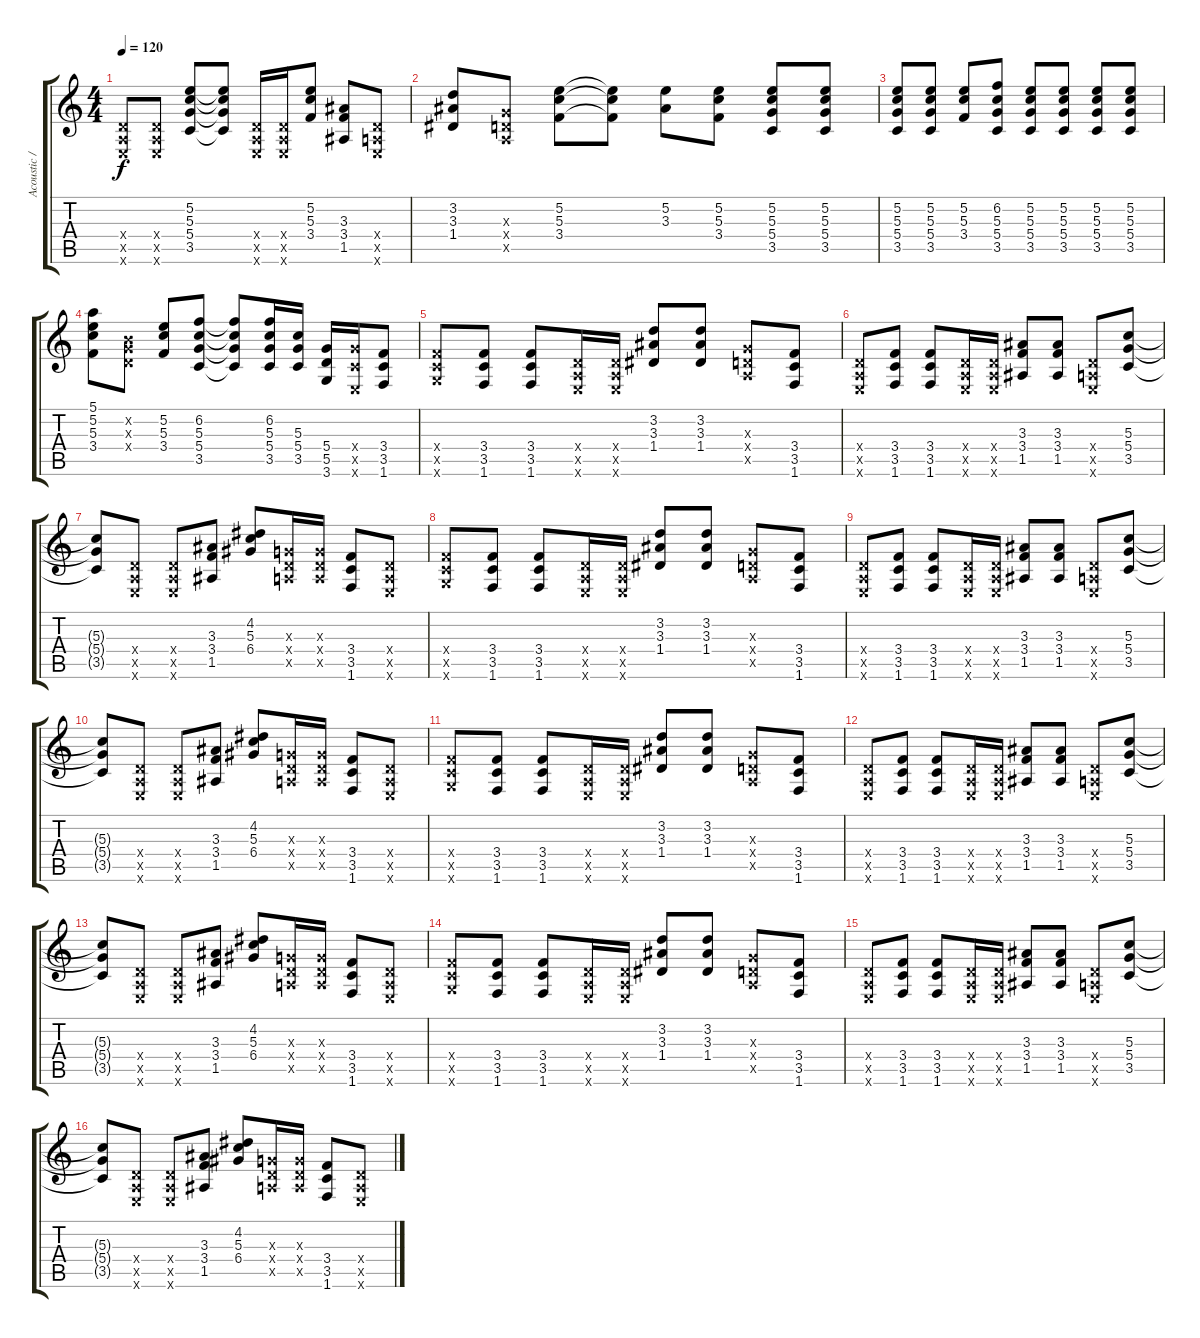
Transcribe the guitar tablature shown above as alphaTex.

\track ("Acoustic / Electric Guitar" "Acoustic /") {instrument acousticguitarsteel}
\staff {score tabs}
\tuning (E4 B3 G3 D3 A2 E2) {hide}
\ts (4 4)
\tempo 120
\clef g2
\ks c
(0.4{x} 0.5{x} 0.6{x}).8{dy f} (0.4{x} 0.5{x} 0.6{x}).8 (5.2 5.3 5.4 3.5).8 (5.2{t} 5.3{t} 5.4{t} 3.5{t}).8 (0.4{x} 0.5{x} 0.6{x}).16 (0.4{x} 0.5{x} 0.6{x}).16 (5.2 5.3 3.4).8 (3.3 3.4 1.5).8 (0.4{x} 0.5{x} 0.6{x}).8 |
(3.2 3.3 1.4).8 (0.3{x} 0.4{x} 0.5{x}).8 (5.2 5.3 3.4).8 (5.2{t} 5.3{t} 3.4{t}).8 (5.2 3.3).8 (5.2 5.3 3.4).8 (5.2 5.3 5.4 3.5).8 (5.2 5.3 5.4 3.5).8 |
(5.2 5.3 5.4 3.5).8 (5.2 5.3 5.4 3.5).8 (5.2 5.3 3.4).8 (6.2 5.3 5.4 3.5).8 (5.2 5.3 5.4 3.5).8 (5.2 5.3 5.4 3.5).8 (5.2 5.3 5.4 3.5).8 (5.2 5.3 5.4 3.5).8 |
(5.1 5.2 5.3 3.4).8 (0.2{x} 0.3{x} 0.4{x}).8 (5.2 5.3 3.4).8 (6.2 5.3 5.4 3.5).8 (6.2{t} 5.3{t} 5.4{t} 3.5{t}).8 (6.2 5.3 5.4 3.5).16 (5.3 5.4 3.5).16 (5.4 5.5 3.6).16 (5.4{x} 3.5{x} 0.6{x}).16 (3.4 3.5 1.6).8 |
(3.4{x} 3.5{x} 3.6{x}).8{instrument acousticguitarsteel} (3.4 3.5 1.6).8 (3.4 3.5 1.6).8 (0.4{x} 0.5{x} 0.6{x}).16 (0.4{x} 0.5{x} 0.6{x}).16 (3.2 3.3 1.4).8 (3.2 3.3 1.4).8 (0.3{x} 0.4{x} 0.5{x}).8 (3.4 3.5 1.6).8 |
(0.4{x} 0.5{x} 0.6{x}).8 (3.4 3.5 1.6).8 (3.4 3.5 1.6).8 (0.4{x} 0.5{x} 0.6{x}).16 (0.4{x} 0.5{x} 0.6{x}).16 (3.3 3.4 1.5).8 (3.3 3.4 1.5).8 (0.4{x} 0.5{x} 0.6{x}).8 (5.3 5.4 3.5).8 |
(5.3{t} 5.4{t} 3.5{t}).8 (0.4{x} 0.5{x} 0.6{x}).8 (0.4{x} 0.5{x} 0.6{x}).8 (3.3 3.4 1.5).8 (4.2 5.3 6.4).8 (0.3{x} 0.4{x} 0.5{x}).16 (0.3{x} 0.4{x} 0.5{x}).16 (3.4 3.5 1.6).8 (0.4{x} 0.5{x} 0.6{x}).8 |
(3.4{x} 3.5{x} 3.6{x}).8 (3.4 3.5 1.6).8 (3.4 3.5 1.6).8 (0.4{x} 0.5{x} 0.6{x}).16 (0.4{x} 0.5{x} 0.6{x}).16 (3.2 3.3 1.4).8 (3.2 3.3 1.4).8 (0.3{x} 0.4{x} 0.5{x}).8 (3.4 3.5 1.6).8 |
(0.4{x} 0.5{x} 0.6{x}).8 (3.4 3.5 1.6).8 (3.4 3.5 1.6).8 (0.4{x} 0.5{x} 0.6{x}).16 (0.4{x} 0.5{x} 0.6{x}).16 (3.3 3.4 1.5).8 (3.3 3.4 1.5).8 (0.4{x} 0.5{x} 0.6{x}).8 (5.3 5.4 3.5).8 |
(5.3{t} 5.4{t} 3.5{t}).8 (0.4{x} 0.5{x} 0.6{x}).8 (0.4{x} 0.5{x} 0.6{x}).8 (3.3 3.4 1.5).8 (4.2 5.3 6.4).8 (0.3{x} 0.4{x} 0.5{x}).16 (0.3{x} 0.4{x} 0.5{x}).16 (3.4 3.5 1.6).8 (0.4{x} 0.5{x} 0.6{x}).8 |
(3.4{x} 3.5{x} 3.6{x}).8 (3.4 3.5 1.6).8 (3.4 3.5 1.6).8 (0.4{x} 0.5{x} 0.6{x}).16 (0.4{x} 0.5{x} 0.6{x}).16 (3.2 3.3 1.4).8 (3.2 3.3 1.4).8 (0.3{x} 0.4{x} 0.5{x}).8 (3.4 3.5 1.6).8 |
(0.4{x} 0.5{x} 0.6{x}).8 (3.4 3.5 1.6).8 (3.4 3.5 1.6).8 (0.4{x} 0.5{x} 0.6{x}).16 (0.4{x} 0.5{x} 0.6{x}).16 (3.3 3.4 1.5).8 (3.3 3.4 1.5).8 (0.4{x} 0.5{x} 0.6{x}).8 (5.3 5.4 3.5).8 |
(5.3{t} 5.4{t} 3.5{t}).8 (0.4{x} 0.5{x} 0.6{x}).8 (0.4{x} 0.5{x} 0.6{x}).8 (3.3 3.4 1.5).8 (4.2 5.3 6.4).8 (0.3{x} 0.4{x} 0.5{x}).16 (0.3{x} 0.4{x} 0.5{x}).16 (3.4 3.5 1.6).8 (0.4{x} 0.5{x} 0.6{x}).8 |
(3.4{x} 3.5{x} 3.6{x}).8 (3.4 3.5 1.6).8 (3.4 3.5 1.6).8 (0.4{x} 0.5{x} 0.6{x}).16 (0.4{x} 0.5{x} 0.6{x}).16 (3.2 3.3 1.4).8 (3.2 3.3 1.4).8 (0.3{x} 0.4{x} 0.5{x}).8 (3.4 3.5 1.6).8 |
(0.4{x} 0.5{x} 0.6{x}).8 (3.4 3.5 1.6).8 (3.4 3.5 1.6).8 (0.4{x} 0.5{x} 0.6{x}).16 (0.4{x} 0.5{x} 0.6{x}).16 (3.3 3.4 1.5).8 (3.3 3.4 1.5).8 (0.4{x} 0.5{x} 0.6{x}).8 (5.3 5.4 3.5).8 |
(5.3{t} 5.4{t} 3.5{t}).8 (0.4{x} 0.5{x} 0.6{x}).8 (0.4{x} 0.5{x} 0.6{x}).8 (3.3 3.4 1.5).8 (4.2 5.3 6.4).8 (0.3{x} 0.4{x} 0.5{x}).16 (0.3{x} 0.4{x} 0.5{x}).16 (3.4 3.5 1.6).8 (0.4{x} 0.5{x} 0.6{x}).8
